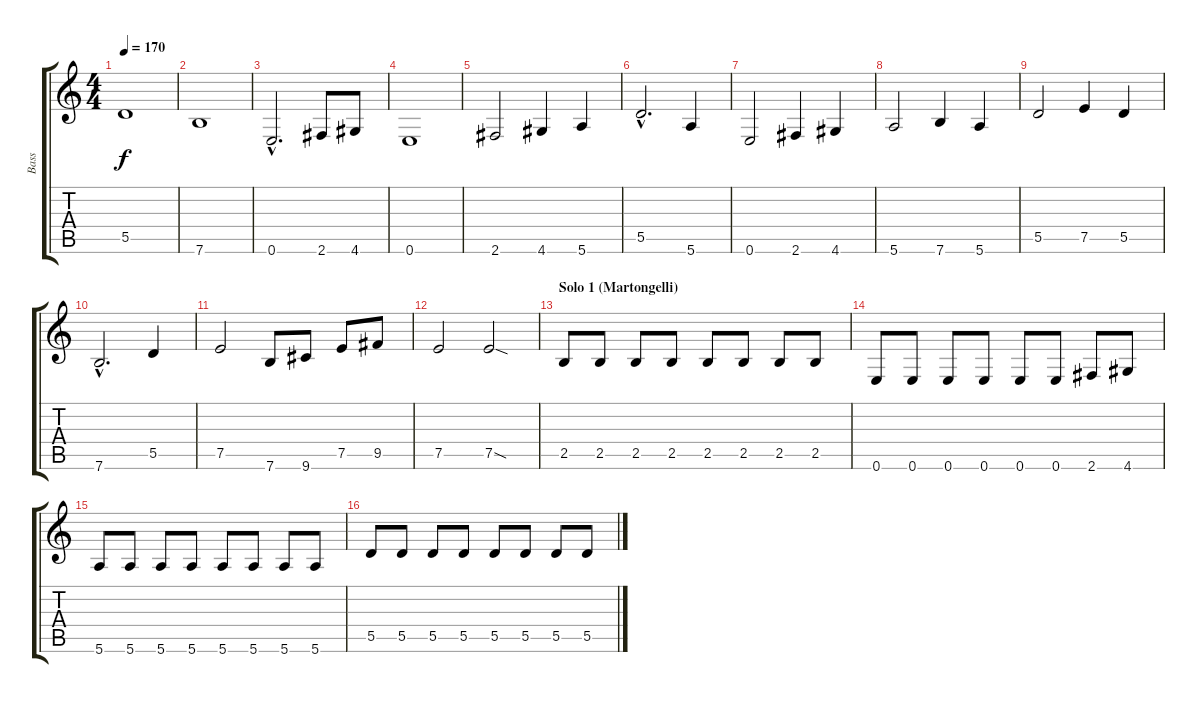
\track ("Bass" "Bass") {instrument electricbassfinger}
\staff {score tabs}
\tuning (E4 B3 G3 D3 A2 E2) {hide}
\ts (4 4)
\tempo 170
\clef g2
\ks c
5.5.1{dy f} |
7.6.1 |
0.6{hac}.2{d} 2.6.8 4.6.8 |
0.6.1 |
\section ("" "")
2.6.2 4.6.4 5.6.4 |
5.5{hac}.2{d} 5.6.4 |
0.6.2 2.6.4 4.6.4 |
5.6.2 7.6.4 5.6.4 |
5.5.2 7.5.4 5.5.4 |
7.6{hac}.2{d} 5.5.4 |
7.5.2 7.6.8 9.6.8 7.5.8 9.5.8 |
7.5.2 7.5{sod}.2 |
\section ("" "Solo 1 (Martongelli)")
2.5.8 2.5.8 2.5.8 2.5.8 2.5.8 2.5.8 2.5.8 2.5.8 |
0.6.8 0.6.8 0.6.8 0.6.8 0.6.8 0.6.8 2.6.8 4.6.8 |
5.6.8 5.6.8 5.6.8 5.6.8 5.6.8 5.6.8 5.6.8 5.6.8 |
5.5.8 5.5.8 5.5.8 5.5.8 5.5.8 5.5.8 5.5.8 5.5.8
